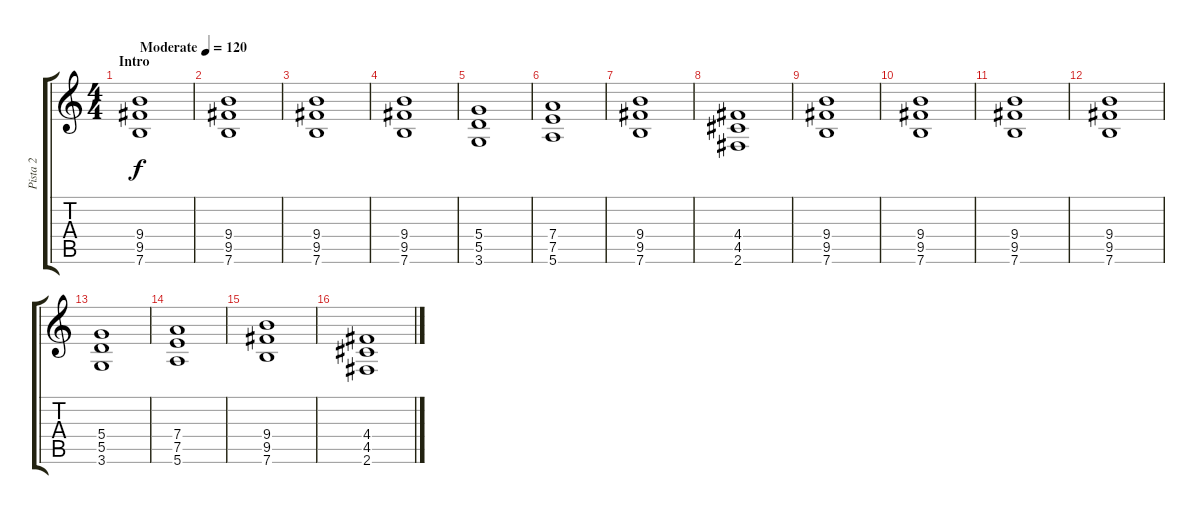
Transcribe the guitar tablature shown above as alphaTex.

\track ("Pista 2" "Pista 2") {instrument distortionguitar}
\staff {score tabs}
\tuning (E4 B3 G3 D3 A2 E2) {hide}
\ts (4 4)
\section ("" "Intro")
\tempo (120 "Moderate")
\clef g2
\ks c
(9.4 9.5 7.6).1{dy f instrument distortionguitar} |
(9.4 9.5 7.6).1 |
(9.4 9.5 7.6).1 |
(9.4 9.5 7.6).1 |
(5.4 5.5 3.6).1 |
(7.4 7.5 5.6).1 |
(9.4 9.5 7.6).1 |
(4.4 4.5 2.6).1 |
(9.4 9.5 7.6).1 |
(9.4 9.5 7.6).1 |
(9.4 9.5 7.6).1 |
(9.4 9.5 7.6).1 |
(5.4 5.5 3.6).1 |
(7.4 7.5 5.6).1 |
(9.4 9.5 7.6).1 |
(4.4 4.5 2.6).1
